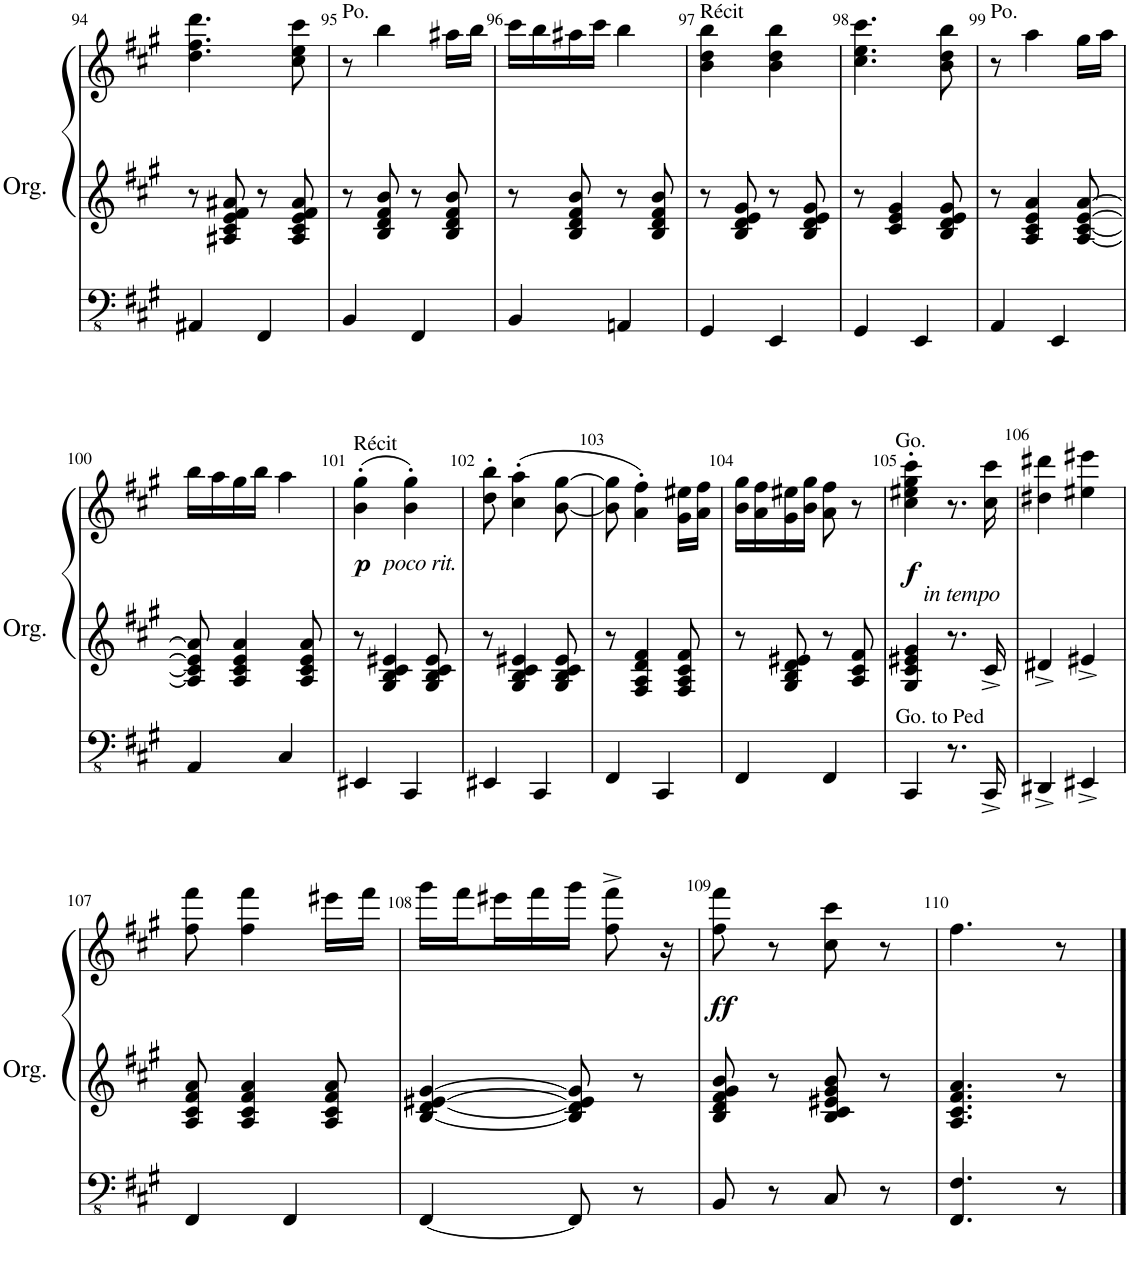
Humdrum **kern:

**kern	**kern	**kern	**dynam
*part1	*part1	*part1	*part1
*staff3	*staff2	*staff1	*staff1/2/3
*I"Orgue à tuyaux	*	*	*
*I'Org.	*	*	*
!!LO:PB:g=z
*clefFv4	*clefG2	*clefG2	*
*k[f#c#g#]	*k[f#c#g#]	*k[f#c#g#]	*
*M2/4	*M2/4	*M2/4	*
=94	=94	=94	=94
4AAA#X/	8r	4.dd\ 4.ff#\ 4.ddd\	.
.	8A#X/ 8c#/ 8e/ 8f#/ 8a#X/	.	.
4FFF#/	8r	.	.
.	8A#/ 8c#/ 8e/ 8f#/ 8a#/	8cc#\ 8ee\ 8ccc#\	.
=95	=95	=95	=95
!	!	!LO:TX:a:t=Po.	!
4BBB/	8r	8r	.
.	8B/ 8d/ 8f#/ 8b/	4bb\	.
4FFF#/	8r	.	.
.	8B/ 8d/ 8f#/ 8b/	16aa#X\LL	.
.	.	16bb\JJ	.
=96	=96	=96	=96
4BBB/	8r	16ccc#\LL	.
.	.	16bb\	.
.	8B/ 8d/ 8f#/ 8b/	16aa#X\	.
.	.	16ccc#\JJ	.
4AAAn/	8r	4bb\	.
.	8B/ 8d/ 8f#/ 8b/	.	.
=97	=97	=97	=97
!	!	!LO:TX:a:t=Récit	!
4GGG#/	8r	4b\ 4dd\ 4bb\	.
.	8B/ 8d/ 8e/ 8g#/	.	.
4EEE/	8r	4b\ 4dd\ 4bb\	.
.	8B/ 8d/ 8e/ 8g#/	.	.
=98	=98	=98	=98
4GGG#/	8r	4.cc#\ 4.ee\ 4.ccc#\	.
.	4c#/ 4e/ 4g#/	.	.
4EEE/	.	.	.
.	8B/ 8d/ 8e/ 8g#/	8b\ 8dd\ 8bb\	.
=99	=99	=99	=99
!	!	!LO:TX:a:t=Po.	!
4AAA/	8r	8r	.
.	4A/ 4c#/ 4e/ 4a/	4aa\	.
4EEE/	.	.	.
.	[8A/ [8c#/ [8e/ [8a/	16gg#\LL	.
.	.	16aa\JJ	.
!!LO:LB:g=z
=100	=100	=100	=100
4AAA/	8A/] 8c#/] 8e/] 8a/]	16bb\LL	.
.	.	16aa\	.
.	4A/ 4c#/ 4e/ 4a/	16gg#\	.
.	.	16bb\JJ	.
4CC#/	.	4aa\	.
.	8A/ 8c#/ 8e/ 8a/	.	.
=101	=101	=101	=101
!	!	!LO:TX:a:t=Récit	!
!	!	!LO:TX:b:i:t=poco rit.	!
!	!	!	!LO:DY:b
4EEE#X/	8r	(4b\' 4gg#\'	p
.	4G#/ 4B/ 4c#/ 4e#X/	.	.
4CCC#/	.	4b\' 4gg#\')	.
.	8G#/ 8B/ 8c#/ 8e#/	.	.
=102	=102	=102	=102
4EEE#X/	8r	8dd\' 8bb\'	.
.	4G#/ 4B/ 4c#/ 4e#X/	(4cc#\' 4aa\'	.
4CCC#/	.	.	.
.	8G#/ 8B/ 8c#/ 8e#/	[8b\ [8gg#\	.
=103	=103	=103	=103
4FFF#/	8r	8b\] 8gg#\]	.
.	4F#/ 4A/ 4d/ 4f#/	4a\' 4ff#\')	.
4CCC#/	.	.	.
.	8F#/ 8A/ 8c#/ 8f#/	16g#\ 16ee#X\LL	.
.	.	16a\ 16ff#\JJ	.
=104	=104	=104	=104
4FFF#/	8r	16b\ 16gg#\LL	.
.	.	16a\ 16ff#\	.
.	8G#/ 8B/ 8d/ 8e#X/	16g#\ 16ee#X\	.
.	.	16b\ 16gg#\JJ	.
4FFF#/	8r	8a\ 8ff#\	.
.	8A/ 8c#/ 8f#/	8r	.
=105	=105	=105	=105
!	!	!LO:TX:a:t=Go.	!
!	!	!LO:TX:b:i:t=in tempo	!
!LO:TX:a:t=Go. to Ped	!	!	!
!	!	!	!LO:DY:b
4CCC#/	4G#/ 4c#/ 4e#X/ 4g#/	4cc#\' 4ee#X\' 4gg#\' 4ccc#\'	f
8.r	8.r	8.r	.
16CCC#^/	16c#^</	16cc#\ 16ccc#\	.
=106	=106	=106	=106
4DDD#X^/	4d#X^/	4dd#X\ 4ddd#X\	.
4EEE#X^/	4e#X^/	4ee#X\ 4eee#X\	.
!!LO:LB:g=z
=107	=107	=107	=107
4FFF#/	8A/ 8c#/ 8f#/ 8a/	8ff#\ 8fff#\	.
.	4A/ 4c#/ 4f#/ 4a/	4ff#\ 4fff#\	.
4FFF#/	.	.	.
.	8A/ 8c#/ 8f#/ 8a/	16eee#X\LL	.
.	.	16fff#\JJ	.
=108	=108	=108	=108
[4FFF#/	[4B/ [4d/ [4e#X/ [4g#/	16ggg#\LL	.
.	.	16fff#\J	.
.	.	16eee#X\L	.
.	.	16fff#\	.
8FFF#/]	8B/] 8d/] 8e#/] 8g#/]	16ggg#\JJ	.
.	.	8ff#\^ 8fff#\^	.
8r	8r	.	.
.	.	16r	.
=109	=109	=109	=109
!	!	!	!LO:DY:b
8BBB/	8B/ 8d/ 8f#/ 8g#/ 8b/	8ff#\ 8fff#\	ff
8r	8r	8r	.
8CC#/	8B/ 8c#/ 8e#X/ 8g#/ 8b/	8cc#\ 8ccc#\	.
8r	8r	8r	.
=110	=110	=110	=110
4.FFF#/ 4.FF#/	4.A/ 4.c#/ 4.f#/ 4.a/	4.ff#\	.
8r	8r	8r	.
==	==	==	==
*-	*-	*-	*-
